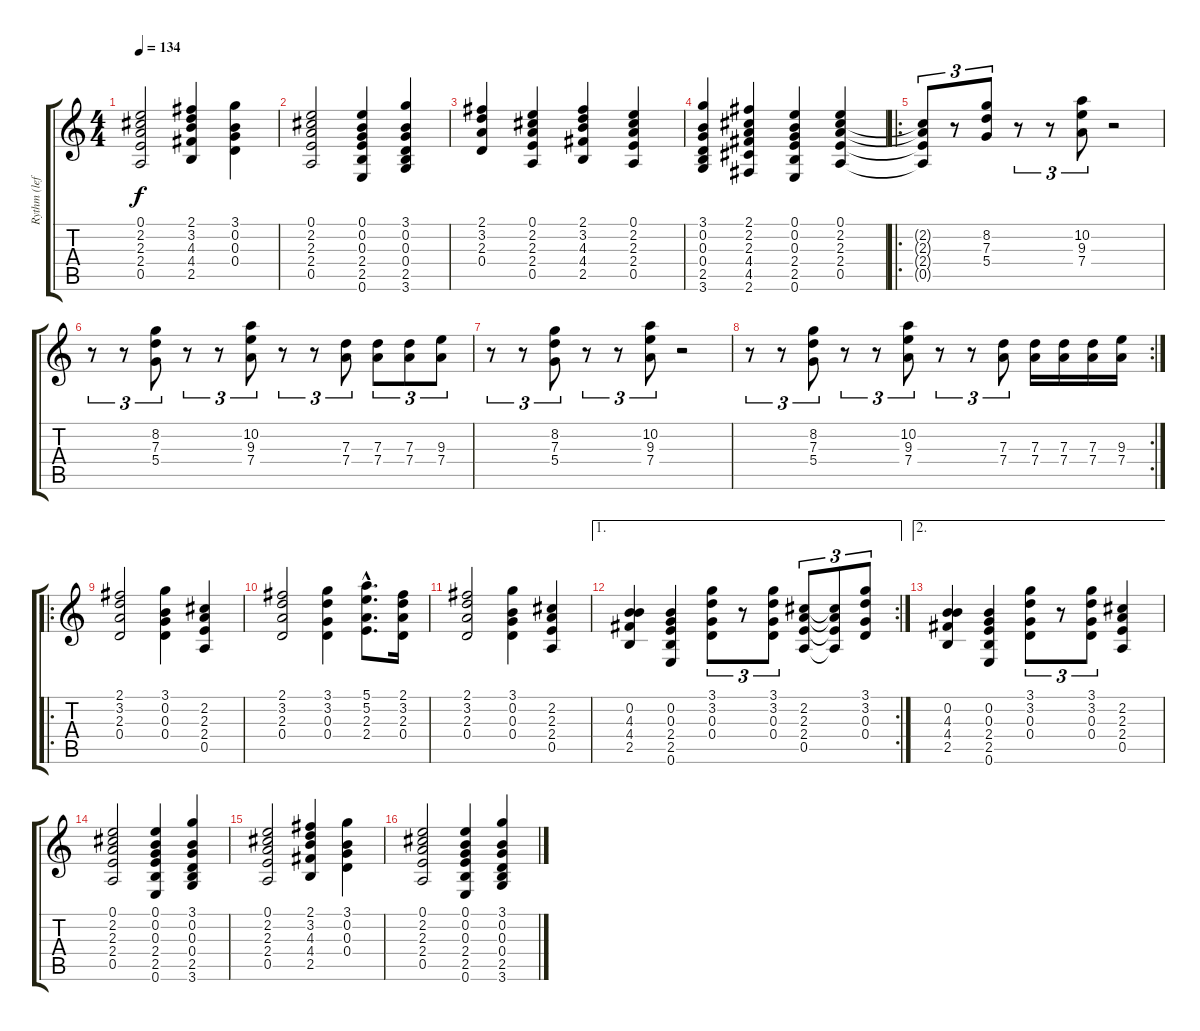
\track ("Rythm (left ch)" "Rythm (lef") {instrument acousticguitarsteel}
\staff {score tabs}
\tuning (E4 B3 G3 D3 A2 E2) {hide}
\ts (4 4)
\tempo 134
\clef g2
\ks c
(0.1 2.2 2.3 2.4 0.5).2{dy f} (2.1 3.2 4.3 4.4 2.5).4 (3.1 0.2 0.3 0.4).4 |
(0.1 2.2 2.3 2.4 0.5).2 (0.1 0.2 0.3 2.4 2.5 0.6).4 (3.1 0.2 0.3 0.4 2.5 3.6).4 |
(2.1 3.2 2.3 0.4).4 (0.1 2.2 2.3 2.4 0.5).4 (2.1 3.2 4.3 4.4 2.5).4 (0.1 2.2 2.3 2.4 0.5).4 |
(3.1 0.2 0.3 0.4 2.5 3.6).4 (2.1 2.2 2.3 4.4 4.5 2.6).4 (0.1 0.2 0.3 2.4 2.5 0.6).4 (0.1 2.2 2.3 2.4 0.5).4 |
\ro
(2.2{t} 2.3{t} 2.4{t} 0.5{t}).8{tu (3 2)} r.8{tu (3 2) volume 8} (8.2 7.3 5.4).8{tu (3 2)} r.8{tu (3 2)} r.8{tu (3 2)} (10.2 9.3 7.4).8{tu (3 2)} r.2 |
r.8{tu (3 2)} r.8{tu (3 2)} (8.2 7.3 5.4).8{tu (3 2)} r.8{tu (3 2)} r.8{tu (3 2)} (10.2 9.3 7.4).8{tu (3 2)} r.8{tu (3 2)} r.8{tu (3 2)} (7.3 7.4).8{tu (3 2)} (7.3 7.4).8{tu (3 2)} (7.3 7.4).8{tu (3 2)} (9.3 7.4).8{tu (3 2)} |
r.8{tu (3 2)} r.8{tu (3 2)} (8.2 7.3 5.4).8{tu (3 2)} r.8{tu (3 2)} r.8{tu (3 2)} (10.2 9.3 7.4).8{tu (3 2)} r.2 |
\rc 2
r.8{tu (3 2)} r.8{tu (3 2)} (8.2 7.3 5.4).8{tu (3 2)} r.8{tu (3 2)} r.8{tu (3 2)} (10.2 9.3 7.4).8{tu (3 2)} r.8{tu (3 2)} r.8{tu (3 2)} (7.3 7.4).8{tu (3 2)} (7.3 7.4).16 (7.3 7.4).16 (7.3 7.4).16 (9.3 7.4).16 |
\ro
(2.1 3.2 2.3 0.4).2{volume 11} (3.1 0.2 0.3 0.4).4 (2.2 2.3 2.4 0.5).4 |
(2.1 3.2 2.3 0.4).2 (3.1 3.2 0.3 0.4).4 (5.1{hac} 5.2{hac} 2.3{hac} 2.4{hac}).8{d} (2.1 3.2 2.3 0.4).16 |
(2.1 3.2 2.3 0.4).2 (3.1 0.2 0.3 0.4).4 (2.2 2.3 2.4 0.5).4 |
\ae 1
\rc 2
(0.2 4.3 4.4 2.5).4 (0.2 0.3 2.4 2.5 0.6).4 (3.1 3.2 0.3 0.4).8{tu (3 2)} r.8{tu (3 2)} (3.1 3.2 0.3 0.4).8{tu (3 2)} (2.2 2.3 2.4 0.5).8{tu (3 2)} (2.2{t} 2.3{t} 2.4{t} 0.5{t}).8{tu (3 2)} (3.1 3.2 0.3 0.4).8{tu (3 2)} |
\ae 2
(0.2 4.3 4.4 2.5).4 (0.2 0.3 2.4 2.5 0.6).4 (3.1 3.2 0.3 0.4).8{tu (3 2)} r.8{tu (3 2)} (3.1 3.2 0.3 0.4).8{tu (3 2)} (2.2 2.3 2.4 0.5).4 |
(0.1 2.2 2.3 2.4 0.5).2 (0.1 0.2 0.3 2.4 2.5 0.6).4 (3.1 0.2 0.3 0.4 2.5 3.6).4 |
(0.1 2.2 2.3 2.4 0.5).2 (2.1 3.2 4.3 4.4 2.5).4 (3.1 0.2 0.3 0.4).4 |
(0.1 2.2 2.3 2.4 0.5).2 (0.1 0.2 0.3 2.4 2.5 0.6).4 (3.1 0.2 0.3 0.4 2.5 3.6).4
